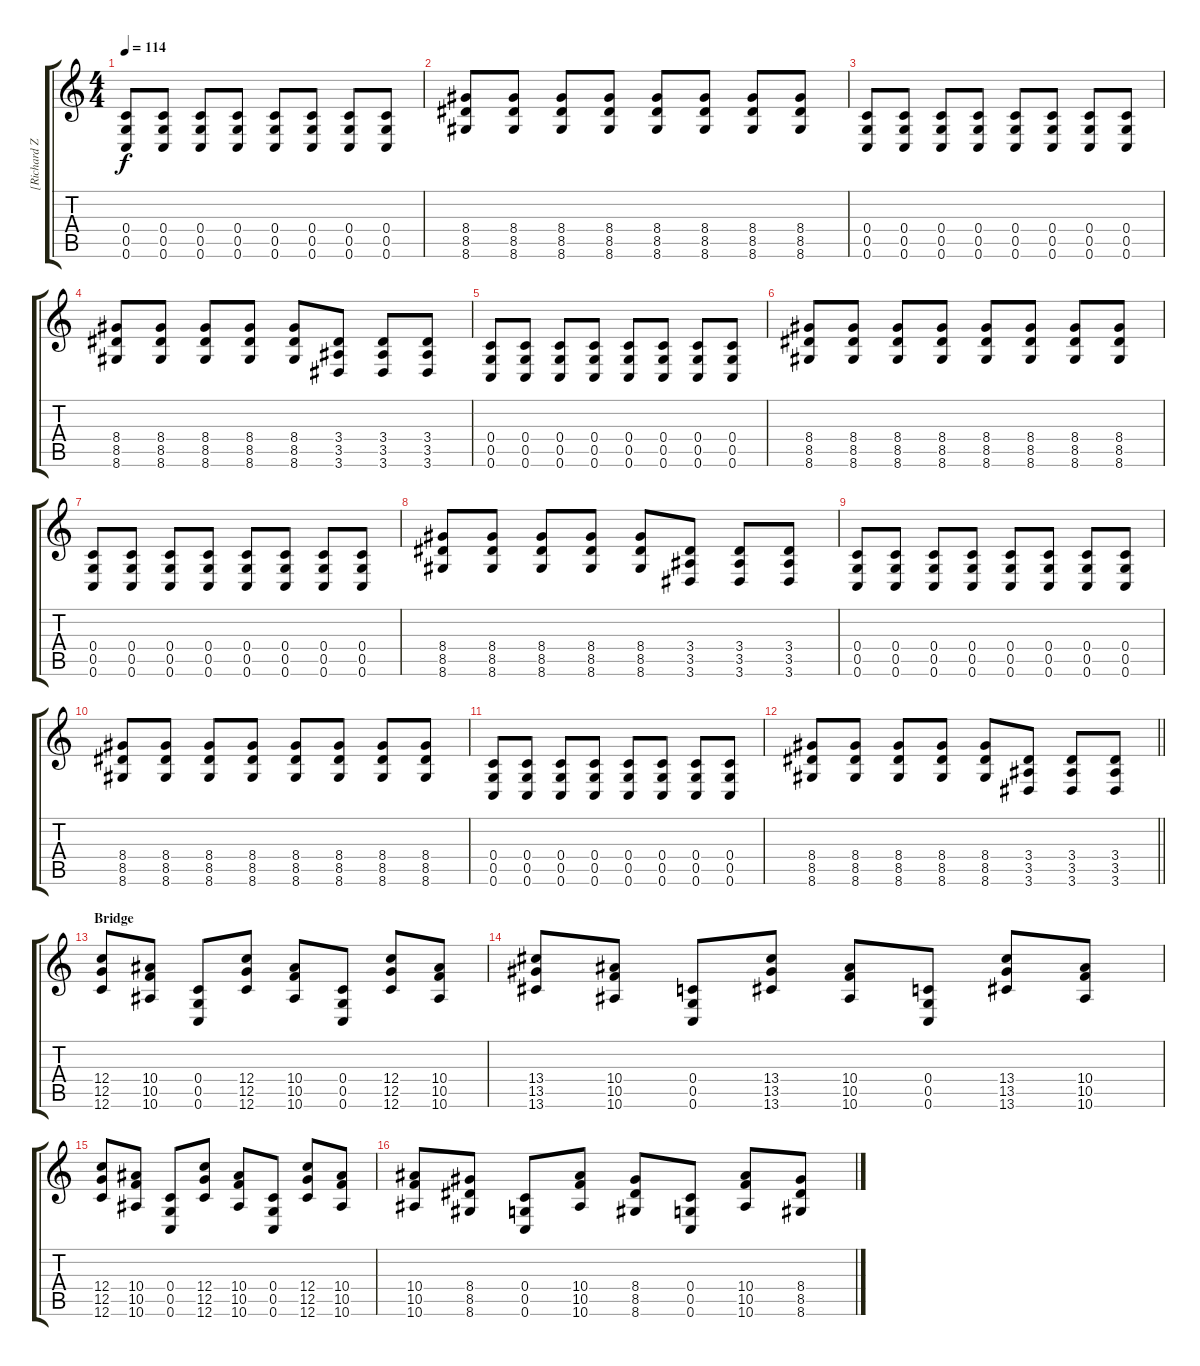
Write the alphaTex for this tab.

\track ("[Richard Z. Kruspe  +  Paul Landers] ;Gu" "[Richard Z") {solo instrument electricguitarclean}
\staff {score tabs}
\tuning (D4 A3 F3 C3 G2 C2) {hide}
\ts (4 4)
\tempo 114
\clef g2
\ks c
(0.4 0.5 0.6).8{dy f} (0.4 0.5 0.6).8 (0.4 0.5 0.6).8 (0.4 0.5 0.6).8 (0.4 0.5 0.6).8 (0.4 0.5 0.6).8 (0.4 0.5 0.6).8 (0.4 0.5 0.6).8 |
(8.4 8.5 8.6).8 (8.4 8.5 8.6).8 (8.4 8.5 8.6).8 (8.4 8.5 8.6).8 (8.4 8.5 8.6).8 (8.4 8.5 8.6).8 (8.4 8.5 8.6).8 (8.4 8.5 8.6).8 |
(0.4 0.5 0.6).8 (0.4 0.5 0.6).8 (0.4 0.5 0.6).8 (0.4 0.5 0.6).8 (0.4 0.5 0.6).8 (0.4 0.5 0.6).8 (0.4 0.5 0.6).8 (0.4 0.5 0.6).8 |
(8.4 8.5 8.6).8 (8.4 8.5 8.6).8 (8.4 8.5 8.6).8 (8.4 8.5 8.6).8 (8.4 8.5 8.6).8 (3.4 3.5 3.6).8 (3.4 3.5 3.6).8 (3.4 3.5 3.6).8 |
(0.4 0.5 0.6).8 (0.4 0.5 0.6).8 (0.4 0.5 0.6).8 (0.4 0.5 0.6).8 (0.4 0.5 0.6).8 (0.4 0.5 0.6).8 (0.4 0.5 0.6).8 (0.4 0.5 0.6).8 |
(8.4 8.5 8.6).8 (8.4 8.5 8.6).8 (8.4 8.5 8.6).8 (8.4 8.5 8.6).8 (8.4 8.5 8.6).8 (8.4 8.5 8.6).8 (8.4 8.5 8.6).8 (8.4 8.5 8.6).8 |
(0.4 0.5 0.6).8 (0.4 0.5 0.6).8 (0.4 0.5 0.6).8 (0.4 0.5 0.6).8 (0.4 0.5 0.6).8 (0.4 0.5 0.6).8 (0.4 0.5 0.6).8 (0.4 0.5 0.6).8 |
(8.4 8.5 8.6).8 (8.4 8.5 8.6).8 (8.4 8.5 8.6).8 (8.4 8.5 8.6).8 (8.4 8.5 8.6).8 (3.4 3.5 3.6).8 (3.4 3.5 3.6).8 (3.4 3.5 3.6).8 |
(0.4 0.5 0.6).8 (0.4 0.5 0.6).8 (0.4 0.5 0.6).8 (0.4 0.5 0.6).8 (0.4 0.5 0.6).8 (0.4 0.5 0.6).8 (0.4 0.5 0.6).8 (0.4 0.5 0.6).8 |
(8.4 8.5 8.6).8 (8.4 8.5 8.6).8 (8.4 8.5 8.6).8 (8.4 8.5 8.6).8 (8.4 8.5 8.6).8 (8.4 8.5 8.6).8 (8.4 8.5 8.6).8 (8.4 8.5 8.6).8 |
(0.4 0.5 0.6).8 (0.4 0.5 0.6).8 (0.4 0.5 0.6).8 (0.4 0.5 0.6).8 (0.4 0.5 0.6).8 (0.4 0.5 0.6).8 (0.4 0.5 0.6).8 (0.4 0.5 0.6).8 |
\barLineRight lightlight
(8.4 8.5 8.6).8 (8.4 8.5 8.6).8 (8.4 8.5 8.6).8 (8.4 8.5 8.6).8 (8.4 8.5 8.6).8 (3.4 3.5 3.6).8 (3.4 3.5 3.6).8 (3.4 3.5 3.6).8 |
\section ("" "Bridge")
(12.4 12.5 12.6).8 (10.4 10.5 10.6).8 (0.4 0.5 0.6).8 (12.4 12.5 12.6).8 (10.4 10.5 10.6).8 (0.4 0.5 0.6).8 (12.4 12.5 12.6).8 (10.4 10.5 10.6).8 |
(13.4 13.5 13.6).8 (10.4 10.5 10.6).8 (0.4 0.5 0.6).8 (13.4 13.5 13.6).8 (10.4 10.5 10.6).8 (0.4 0.5 0.6).8 (13.4 13.5 13.6).8 (10.4 10.5 10.6).8 |
(12.4 12.5 12.6).8 (10.4 10.5 10.6).8 (0.4 0.5 0.6).8 (12.4 12.5 12.6).8 (10.4 10.5 10.6).8 (0.4 0.5 0.6).8 (12.4 12.5 12.6).8 (10.4 10.5 10.6).8 |
(10.4 10.5 10.6).8 (8.4 8.5 8.6).8 (0.4 0.5 0.6).8 (10.4 10.5 10.6).8 (8.4 8.5 8.6).8 (0.4 0.5 0.6).8 (10.4 10.5 10.6).8 (8.4 8.5 8.6).8
